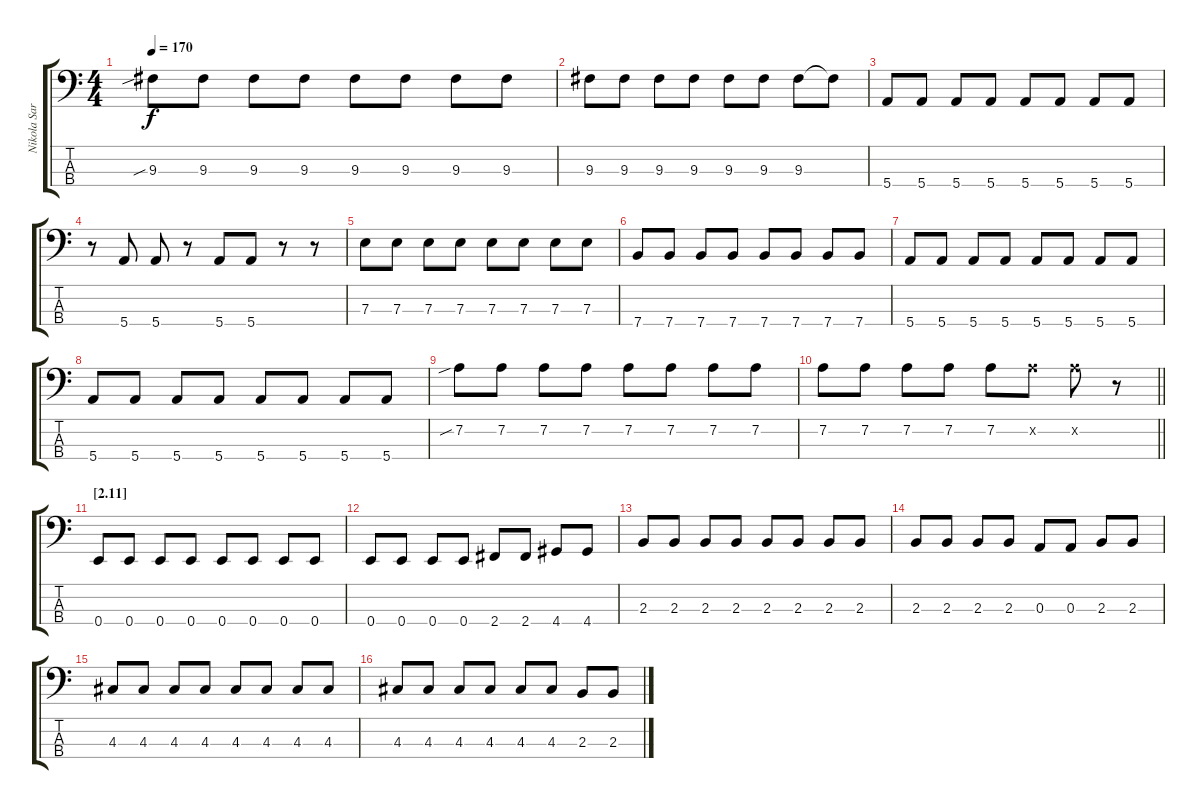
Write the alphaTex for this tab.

\track ("Nikola Sarcevic - Bass" "Nikola Sar") {instrument electricbassfinger}
\staff {score tabs}
\tuning (G2 D2 A1 E1) {hide}
\ts (4 4)
\tempo 170
\clef f4
\ks c
9.3{sib}.8{dy f} 9.3.8 9.3.8 9.3.8 9.3.8 9.3.8 9.3.8 9.3.8 |
9.3.8 9.3.8 9.3.8 9.3.8 9.3.8 9.3.8 9.3.8 9.3{t}.8 |
5.4.8 5.4.8 5.4.8 5.4.8 5.4.8 5.4.8 5.4.8 5.4.8 |
r.8 5.4.8 5.4.8 r.8 5.4.8 5.4.8 r.8 r.8 |
7.3.8 7.3.8 7.3.8 7.3.8 7.3.8 7.3.8 7.3.8 7.3.8 |
7.4.8 7.4.8 7.4.8 7.4.8 7.4.8 7.4.8 7.4.8 7.4.8 |
5.4.8 5.4.8 5.4.8 5.4.8 5.4.8 5.4.8 5.4.8 5.4.8 |
5.4.8 5.4.8 5.4.8 5.4.8 5.4.8 5.4.8 5.4.8 5.4.8 |
7.2{sib}.8 7.2.8 7.2.8 7.2.8 7.2.8 7.2.8 7.2.8 7.2.8 |
\barLineRight lightlight
7.2.8 7.2.8 7.2.8 7.2.8 7.2.8 7.2{x}.8 7.2{x}.8 r.8 |
\section ("" "[2.11]")
0.4.8 0.4.8 0.4.8 0.4.8 0.4.8 0.4.8 0.4.8 0.4.8 |
0.4.8 0.4.8 0.4.8 0.4.8 2.4.8 2.4.8 4.4.8 4.4.8 |
2.3.8 2.3.8 2.3.8 2.3.8 2.3.8 2.3.8 2.3.8 2.3.8 |
2.3.8 2.3.8 2.3.8 2.3.8 0.3.8 0.3.8 2.3.8 2.3.8 |
4.3.8 4.3.8 4.3.8 4.3.8 4.3.8 4.3.8 4.3.8 4.3.8 |
4.3.8 4.3.8 4.3.8 4.3.8 4.3.8 4.3.8 2.3.8 2.3.8
